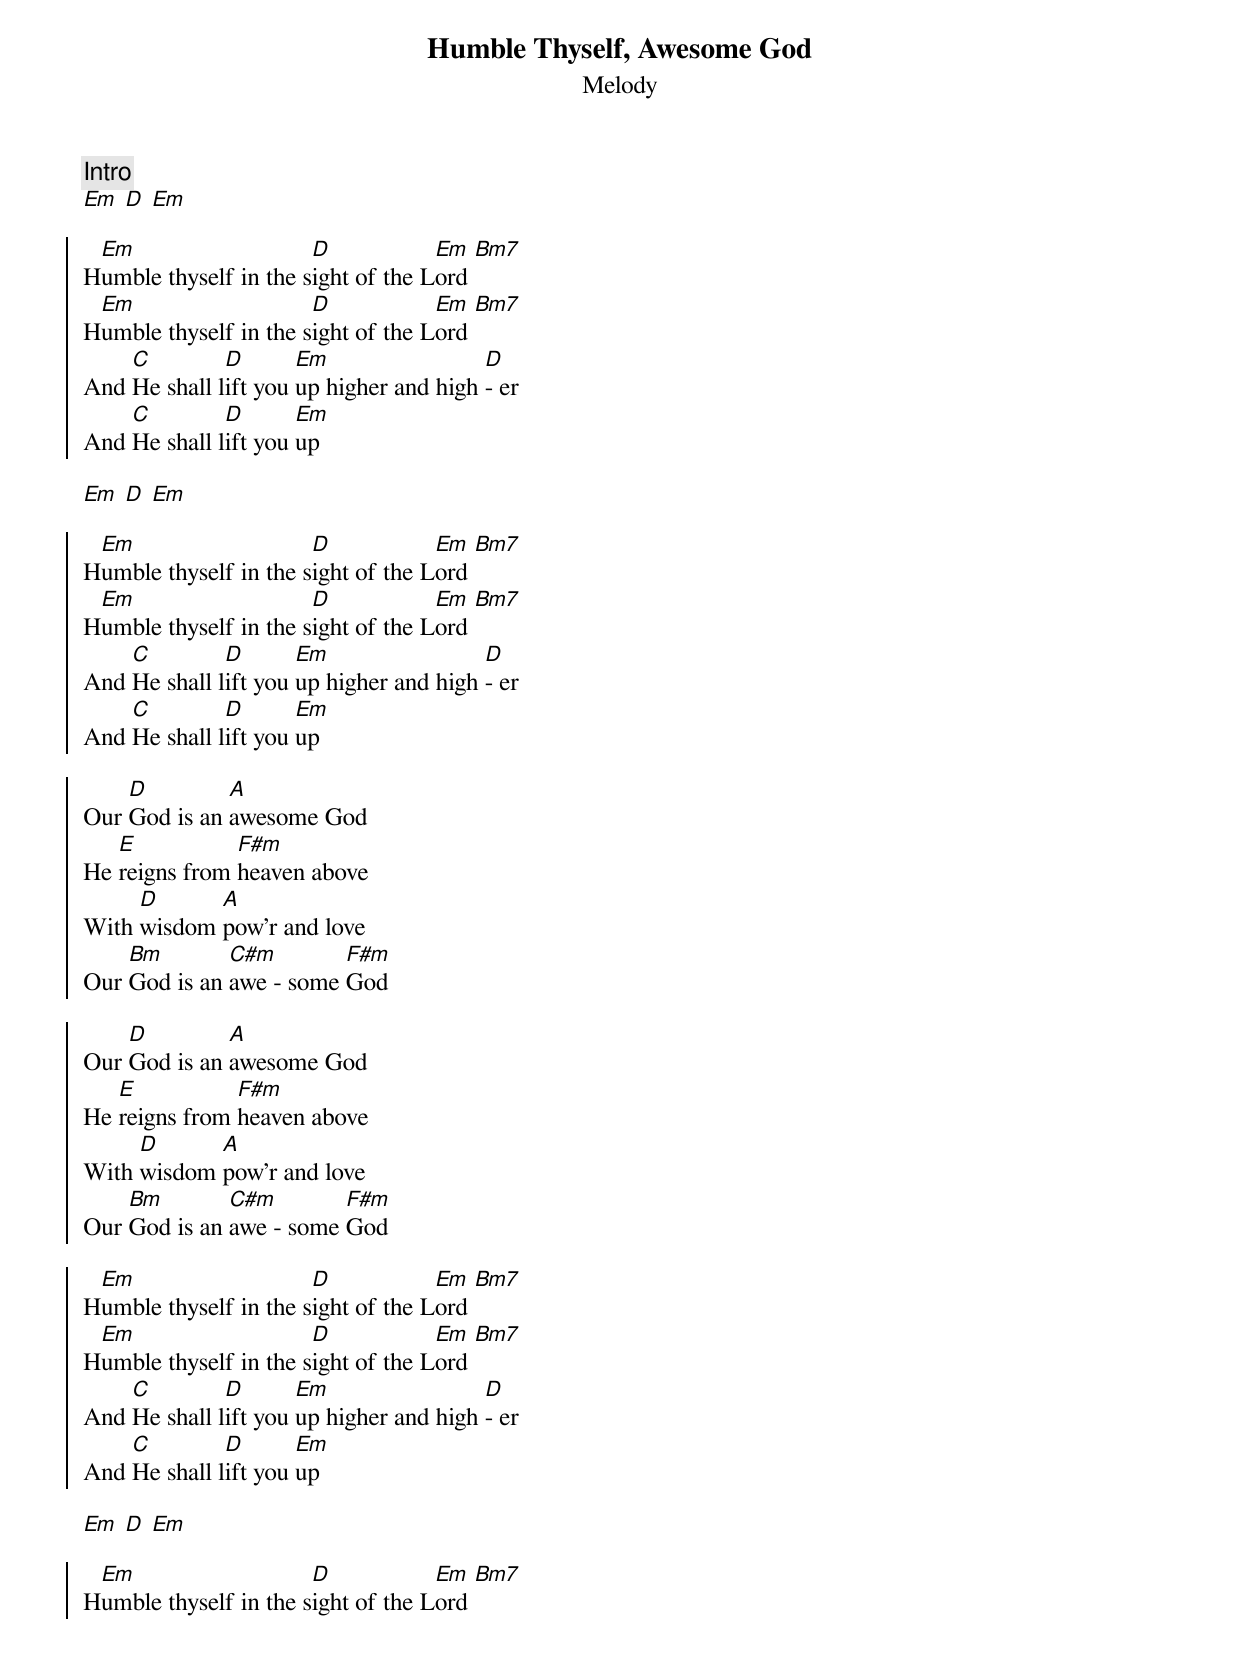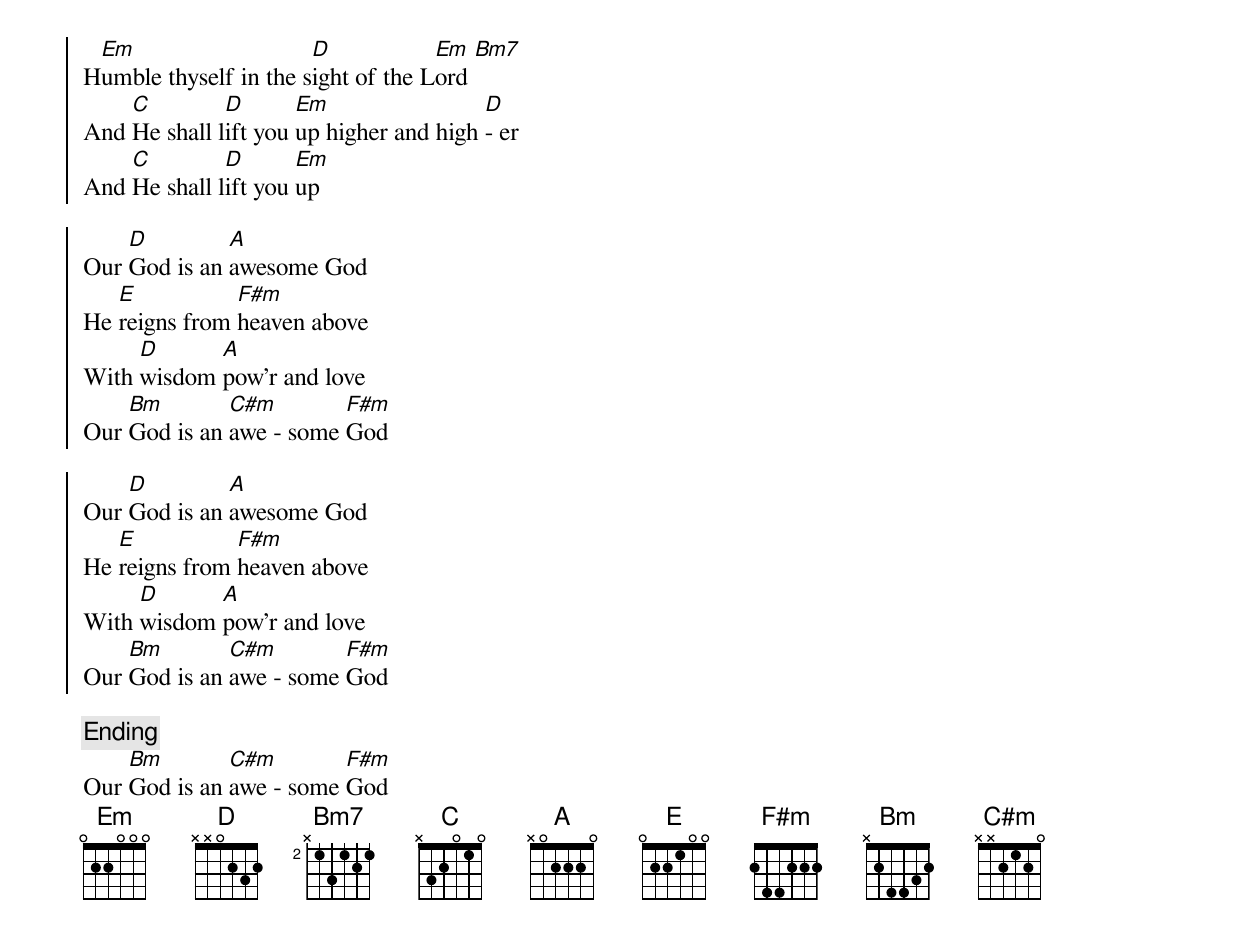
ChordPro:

{title:Humble Thyself, Awesome God}
{subtitle:Melody}
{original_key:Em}
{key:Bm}
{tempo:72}
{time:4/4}
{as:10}

{c:Intro}
[Em] [D] [Em]

{soc}
H[Em]umble thyself in the s[D]ight of the L[Em]ord [Bm7]
H[Em]umble thyself in the s[D]ight of the L[Em]ord [Bm7]
And [C]He shall l[D]ift you [Em]up higher and high [D]- er
And [C]He shall l[D]ift you [Em]up
{eoc}

[Em] [D] [Em]

{soc}
H[Em]umble thyself in the s[D]ight of the L[Em]ord [Bm7]
H[Em]umble thyself in the s[D]ight of the L[Em]ord [Bm7]
And [C]He shall l[D]ift you [Em]up higher and high [D]- er
And [C]He shall l[D]ift you [Em]up
{eoc}

{soc}
Our [D]God is an [A]awesome God
He [E]reigns from [F#m]heaven above
With [D]wisdom [A]pow'r and love
Our [Bm]God is an [C#m]awe - some [F#m]God

Our [D]God is an [A]awesome God
He [E]reigns from [F#m]heaven above
With [D]wisdom [A]pow'r and love
Our [Bm]God is an [C#m]awe - some [F#m]God
{eoc}

{soc}
H[Em]umble thyself in the s[D]ight of the L[Em]ord [Bm7]
H[Em]umble thyself in the s[D]ight of the L[Em]ord [Bm7]
And [C]He shall l[D]ift you [Em]up higher and high [D]- er
And [C]He shall l[D]ift you [Em]up
{eoc}

[Em] [D] [Em]

{soc}
H[Em]umble thyself in the s[D]ight of the L[Em]ord [Bm7]
H[Em]umble thyself in the s[D]ight of the L[Em]ord [Bm7]
And [C]He shall l[D]ift you [Em]up higher and high [D]- er
And [C]He shall l[D]ift you [Em]up
{eoc}

{soc}
Our [D]God is an [A]awesome God
He [E]reigns from [F#m]heaven above
With [D]wisdom [A]pow'r and love
Our [Bm]God is an [C#m]awe - some [F#m]God

Our [D]God is an [A]awesome God
He [E]reigns from [F#m]heaven above
With [D]wisdom [A]pow'r and love
Our [Bm]God is an [C#m]awe - some [F#m]God
{eoc}

{c:Ending}
Our [Bm]God is an [C#m]awe - some [F#m]God
